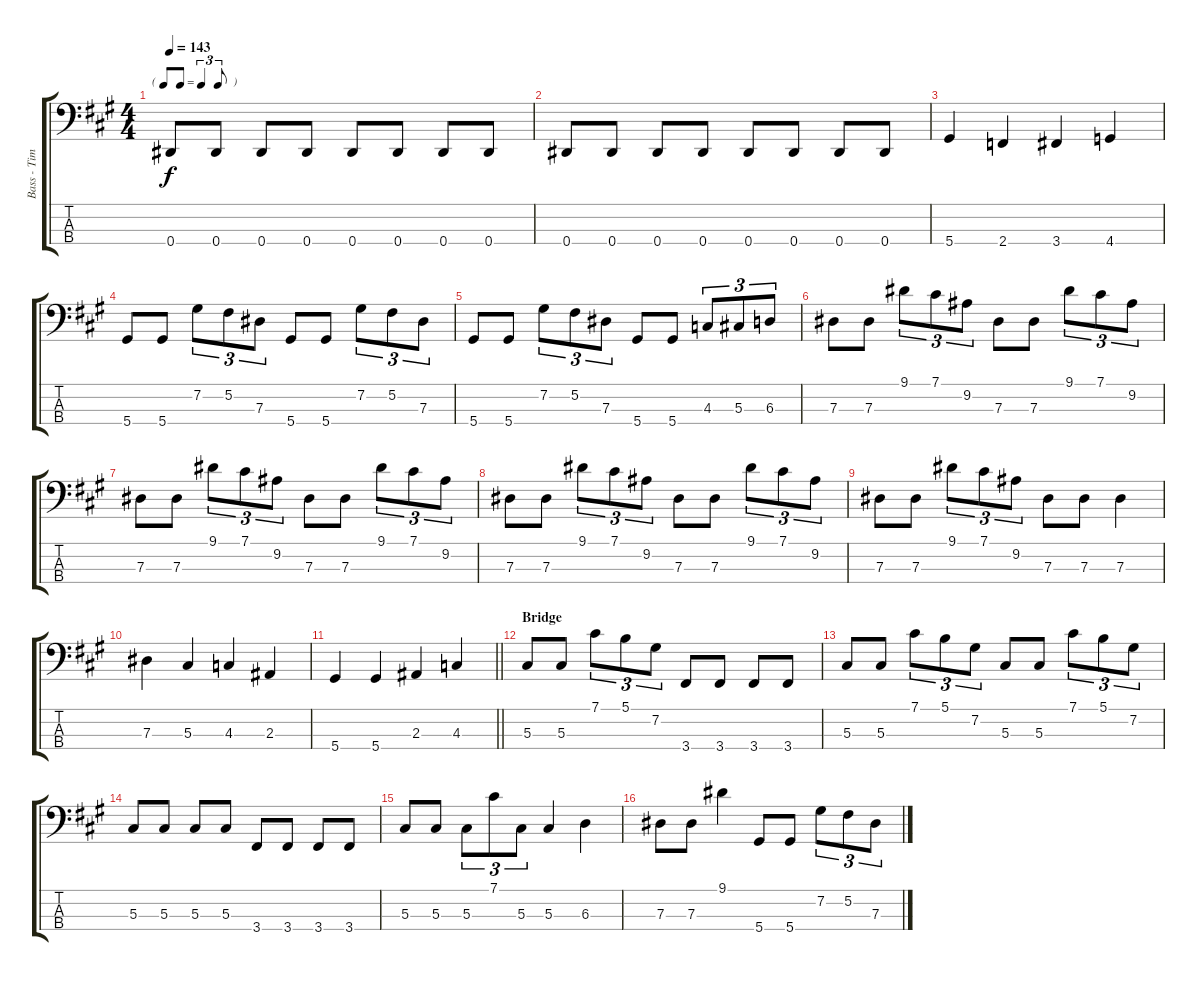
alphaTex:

\track ("Bass - Tim Gaines" "Bass - Tim") {instrument electricbassfinger}
\staff {score tabs}
\tuning (Gb2 Db2 Ab1 Eb1) {hide}
\ts (4 4)
\tf triplet8th
\tempo 143
\clef f4
\ks a
0.4.8{dy f} 0.4.8 0.4.8 0.4.8 0.4.8 0.4.8 0.4.8 0.4.8 |
0.4.8 0.4.8 0.4.8 0.4.8 0.4.8 0.4.8 0.4.8 0.4.8 |
5.4.4 2.4.4 3.4.4 4.4.4 |
5.4.8 5.4.8 7.2.8{tu (3 2)} 5.2.8{tu (3 2)} 7.3.8{tu (3 2)} 5.4.8 5.4.8 7.2.8{tu (3 2)} 5.2.8{tu (3 2)} 7.3.8{tu (3 2)} |
5.4.8 5.4.8 7.2.8{tu (3 2)} 5.2.8{tu (3 2)} 7.3.8{tu (3 2)} 5.4.8 5.4.8 4.3.8{tu (3 2)} 5.3.8{tu (3 2)} 6.3.8{tu (3 2)} |
7.3.8 7.3.8 9.1.8{tu (3 2)} 7.1.8{tu (3 2)} 9.2.8{tu (3 2)} 7.3.8 7.3.8 9.1.8{tu (3 2)} 7.1.8{tu (3 2)} 9.2.8{tu (3 2)} |
7.3.8 7.3.8 9.1.8{tu (3 2)} 7.1.8{tu (3 2)} 9.2.8{tu (3 2)} 7.3.8 7.3.8 9.1.8{tu (3 2)} 7.1.8{tu (3 2)} 9.2.8{tu (3 2)} |
7.3.8 7.3.8 9.1.8{tu (3 2)} 7.1.8{tu (3 2)} 9.2.8{tu (3 2)} 7.3.8 7.3.8 9.1.8{tu (3 2)} 7.1.8{tu (3 2)} 9.2.8{tu (3 2)} |
7.3.8 7.3.8 9.1.8{tu (3 2)} 7.1.8{tu (3 2)} 9.2.8{tu (3 2)} 7.3.8 7.3.8 7.3.4 |
7.3.4 5.3.4 4.3.4 2.3.4 |
\barLineRight lightlight
5.4.4 5.4.4 2.3.4 4.3.4 |
\section ("" "Bridge")
5.3.8 5.3.8 7.1.8{tu (3 2)} 5.1.8{tu (3 2)} 7.2.8{tu (3 2)} 3.4.8 3.4.8 3.4.8 3.4.8 |
5.3.8 5.3.8 7.1.8{tu (3 2)} 5.1.8{tu (3 2)} 7.2.8{tu (3 2)} 5.3.8 5.3.8 7.1.8{tu (3 2)} 5.1.8{tu (3 2)} 7.2.8{tu (3 2)} |
5.3.8 5.3.8 5.3.8 5.3.8 3.4.8 3.4.8 3.4.8 3.4.8 |
5.3.8 5.3.8 5.3.8{tu (3 2)} 7.1.8{tu (3 2)} 5.3.8{tu (3 2)} 5.3.4 6.3.4 |
7.3.8 7.3.8 9.1.4 5.4.8 5.4.8 7.2.8{tu (3 2)} 5.2.8{tu (3 2)} 7.3.8{tu (3 2)}
